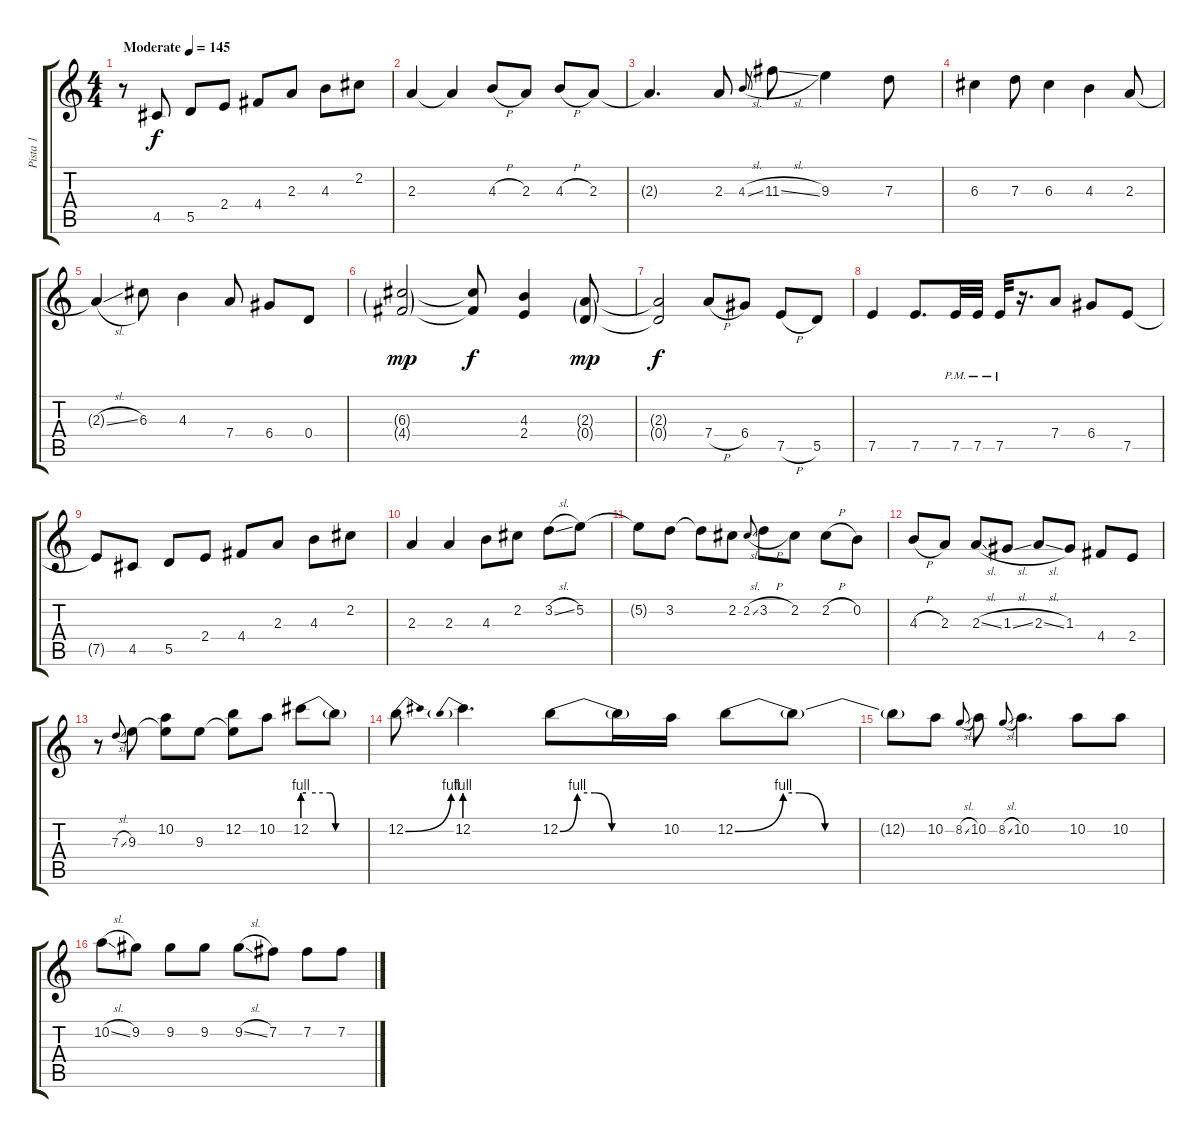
\track ("Pista 1" "Pista 1") {instrument distortionguitar}
\staff {score tabs}
\tuning (E4 B3 G3 D3 A2 E2) {hide}
\ts (4 4)
\tempo (145 "Moderate")
\clef g2
\ks c
r.8{dy f instrument distortionguitar} 4.5.8 5.5.8 2.4.8 4.4.8 2.3.8 4.3.8 2.2.8 |
2.3.4 2.3{t}.4 4.3{h}.8 2.3.8 4.3{h}.8 2.3.8 |
2.3{t}.4{d} 2.3.8 4.3{sl}.8{gr onbeat} 11.3{sl}.8 9.3.4 7.3.8 |
6.3.4 7.3.8 6.3.4 4.3.4 2.3.8 |
2.3{sl t}.4 6.3.8 4.3.4 7.4.8 6.4.8 0.4.8 |
(6.3{g} 4.4{g}).2{dy mp} (6.3{t} 4.4{t}).8{dy f} (4.3 2.4).4 (2.3{g} 0.4{g}).8{dy mp} |
(2.3{t} 0.4{t}).2{dy f} 7.4{h}.8 6.4.8 7.5{h}.8 5.5.8 |
7.5.4 7.5.8{d} 7.5{pm}.32 7.5{pm}.32 7.5{pm}.32 r.16{d} 7.4.8 6.4.8 7.5.8 |
7.5{t}.8 4.5.8 5.5.8 2.4.8 4.4.8 2.3.8 4.3.8 2.2.8 |
2.3.4 2.3.4 4.3.8 2.2.8 3.2{sl}.8 5.2.8 |
5.2{t}.8 3.2.8 3.2{t}.8 2.2.8 2.2{sl}.8{gr onbeat} 3.2{h}.8 2.2.8 2.2{h}.8 0.2.8 |
4.3{h}.8 2.3.8 2.3{sl}.8 1.3{sl}.8 2.3{sl}.8 1.3.8 4.4.8 2.4.8 |
r.8 7.3{sl}.8{gr onbeat} 9.3.8 (10.2 9.3{t}).8 9.3.8 (12.2 9.3{t}).8 10.2.8 12.2{be (custom 0 4 3 4 25 4 30 0 60 0)}.8 12.2{t}.8 |
12.2{be (bend 0 0 60 4)}.8 12.2{be (prebend 0 4 60 4)}.4{d} 12.2{be (custom 0 0 10 4 20 4 30 0 60 0)}.8 12.2{t}.16 10.2.16 12.2{be (custom 0 0 15 4 20 4 28 0 60 0)}.8 12.2{t}.8 |
12.2{t}.8 10.2.8 8.2{sl}.8{gr onbeat} 10.2.8 8.2{sl}.8{gr onbeat} 10.2.4{d} 10.2.8 10.2.8 |
10.2{sl}.8 9.2.8 9.2.8 9.2.8 9.2{sl}.8 7.2.8 7.2.8 7.2.8
